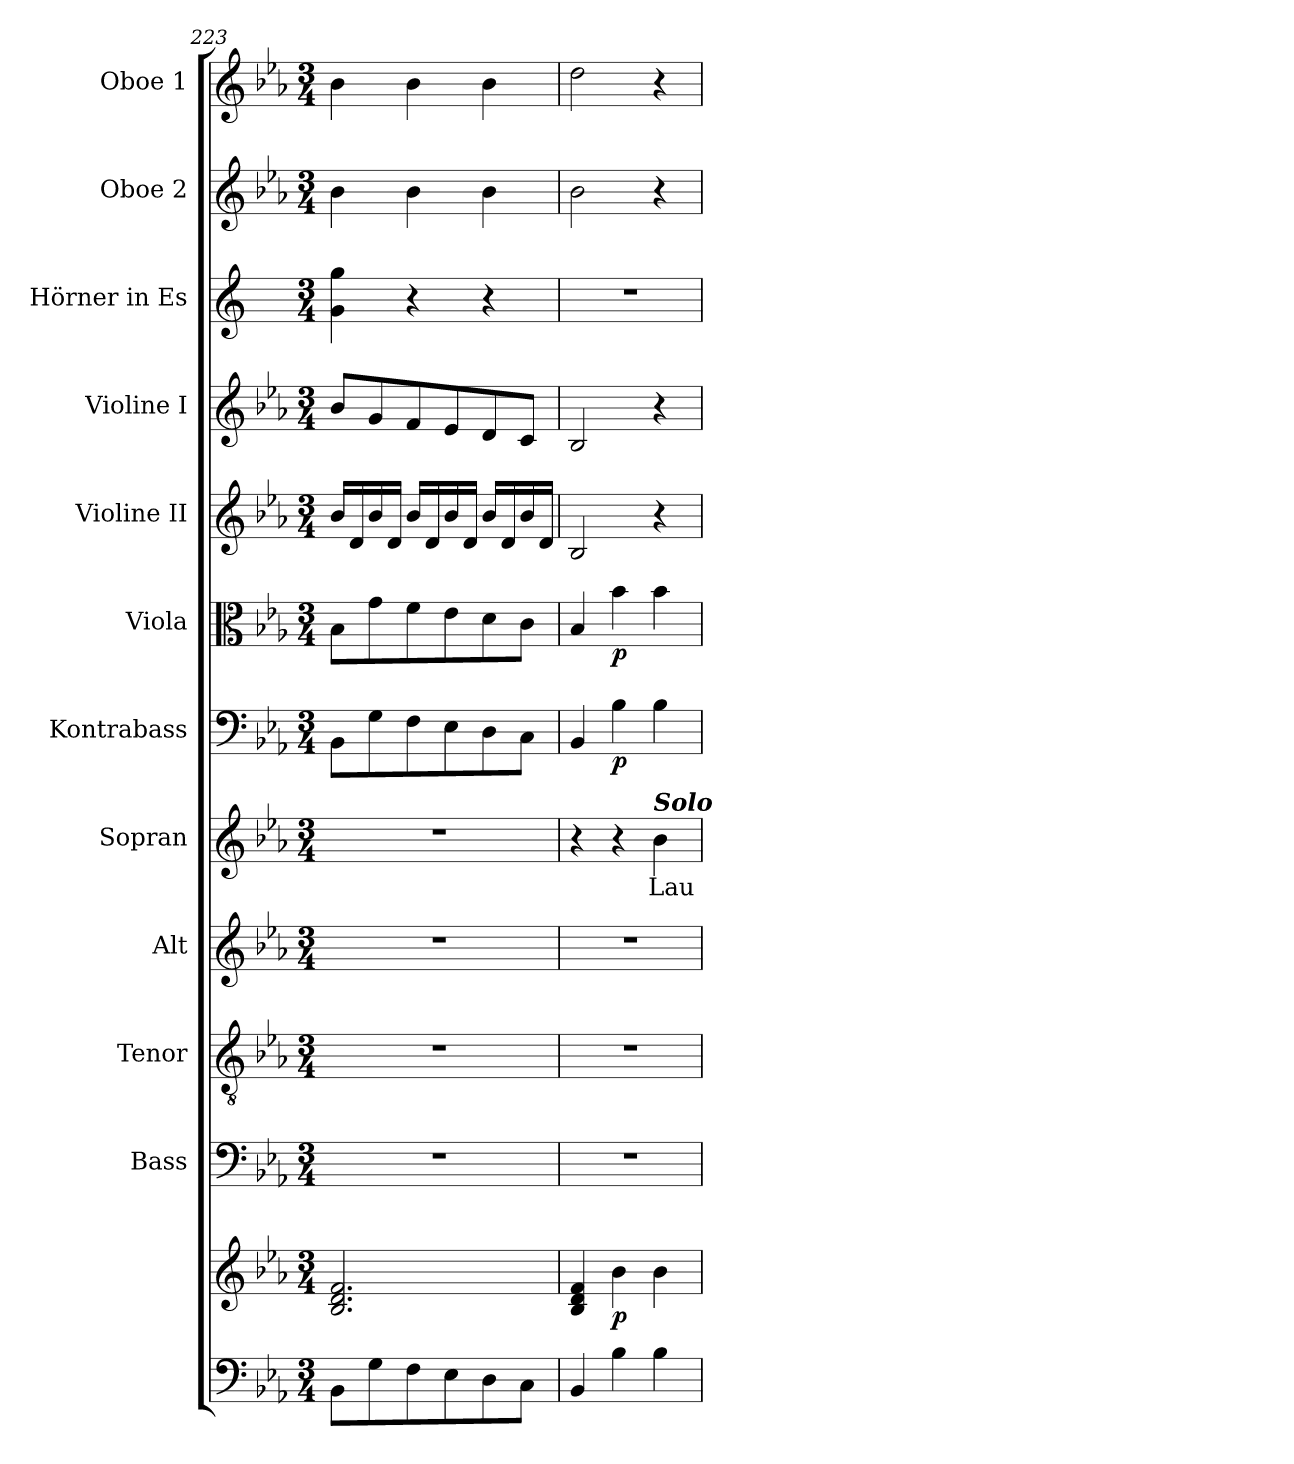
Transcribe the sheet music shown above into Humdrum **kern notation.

**kern	**kern	**dynam	**kern	**kern	**kern	**kern	**text	**kern	**dynam	**kern	**dynam	**kern	**kern	**kern	**kern	**kern
*part12	*part12	*part12	*part11	*part10	*part9	*part8	*part8	*part7	*part7	*part6	*part6	*part5	*part4	*part3	*part2	*part1
*staff13	*staff12	*staff12/13	*staff11	*staff10	*staff9	*staff8	*staff8	*staff7	*staff7	*staff6	*staff6	*staff5	*staff4	*staff3	*staff2	*staff1
*	*	*	*I"Bass	*I"Tenor	*I"Alt	*I"Sopran	*	*I"Kontrabass	*	*I"Viola	*	*I"Violine II	*I"Violine I	*I"Hörner in Es	*I"Oboe 2	*I"Oboe 1
*	*	*	*I'B.	*I'T.	*I'A.	*I'S.	*	*I'Kb.	*	*I'Vla.	*	*I'Vl. II	*I'Vl. I	*	*I'Ob. 2	*I'Ob. 1
*clefF4	*clefG2	*	*clefF4	*clefGv2	*clefG2	*clefG2	*	*clefF4	*	*clefC3	*	*clefG2	*clefG2	*clefG2	*clefG2	*clefG2
*	*	*	*	*	*	*	*	*ITrd7c12	*	*	*	*	*	*ITrd5c9	*	*
*k[b-e-a-]	*k[b-e-a-]	*	*k[b-e-a-]	*k[b-e-a-]	*k[b-e-a-]	*k[b-e-a-]	*	*k[b-e-a-]	*	*k[b-e-a-]	*	*k[b-e-a-]	*k[b-e-a-]	*k[b-e-a-]	*k[b-e-a-]	*k[b-e-a-]
*E-:	*E-:	*	*E-:	*E-:	*E-:	*E-:	*	*E-:	*	*E-:	*	*E-:	*E-:	*E-:	*E-:	*E-:
*M3/4	*M3/4	*	*M3/4	*M3/4	*M3/4	*M3/4	*	*M3/4	*	*M3/4	*	*M3/4	*M3/4	*M3/4	*M3/4	*M3/4
=223	=223	=223	=223	=223	=223	=223	=223	=223	=223	=223	=223	=223	=223	=223	=223	=223
8BB-\L	2.B-/ 2.d/ 2.f/	.	2.r	2.r	2.r	2.r	.	8BBB-\L	.	8B-\L	.	16b-/LL	8b-/L	4B-\ 4b-\	4b-\	4b-\
.	.	.	.	.	.	.	.	.	.	.	.	16d/	.	.	.	.
8G\	.	.	.	.	.	.	.	8GG\	.	8g\	.	16b-/	8g/	.	.	.
.	.	.	.	.	.	.	.	.	.	.	.	16d/JJ	.	.	.	.
8F\	.	.	.	.	.	.	.	8FF\	.	8f\	.	16b-/LL	8f/	4r	4b-\	4b-\
.	.	.	.	.	.	.	.	.	.	.	.	16d/	.	.	.	.
8E-\	.	.	.	.	.	.	.	8EE-\	.	8e-\	.	16b-/	8e-/	.	.	.
.	.	.	.	.	.	.	.	.	.	.	.	16d/JJ	.	.	.	.
8D\	.	.	.	.	.	.	.	8DD\	.	8d\	.	16b-/LL	8d/	4r	4b-\	4b-\
.	.	.	.	.	.	.	.	.	.	.	.	16d/	.	.	.	.
8C\J	.	.	.	.	.	.	.	8CC\J	.	8c\J	.	16b-/	8c/J	.	.	.
.	.	.	.	.	.	.	.	.	.	.	.	16d/JJ	.	.	.	.
!!LO:PB:g=z
=224	=224	=224	=224	=224	=224	=224	=224	=224	=224	=224	=224	=224	=224	=224	=224	=224
4BB-/	4B-/ 4d/ 4f/	.	2.r	2.r	2.r	4r	.	4BBB-/	.	4B-/	.	2B-/	2B-/	2.r	2b-\	2dd\
!	!	!LO:DY:b	!	!	!	!	!	!	!LO:DY:b	!	!LO:DY:b	!	!	!	!	!
4B-\	4b-\	p	.	.	.	4r	.	4BB-\	p	4b-\	p	.	.	.	.	.
!	!	!	!	!	!	!LO:TX:a:Bi:t=Solo	!	!	!	!	!	!	!	!	!	!
!	!	!	!	!	!	!	!LO:LY:b	!	!	!	!	!	!	!	!	!
4B-\	4b-\	.	.	.	.	4b-\	Lau-	4BB-\	.	4b-\	.	4r	4r	.	4r	4r
=	=	=	=	=	=	=	=	=	=	=	=	=	=	=	=	=
*-	*-	*-	*-	*-	*-	*-	*-	*-	*-	*-	*-	*-	*-	*-	*-	*-
